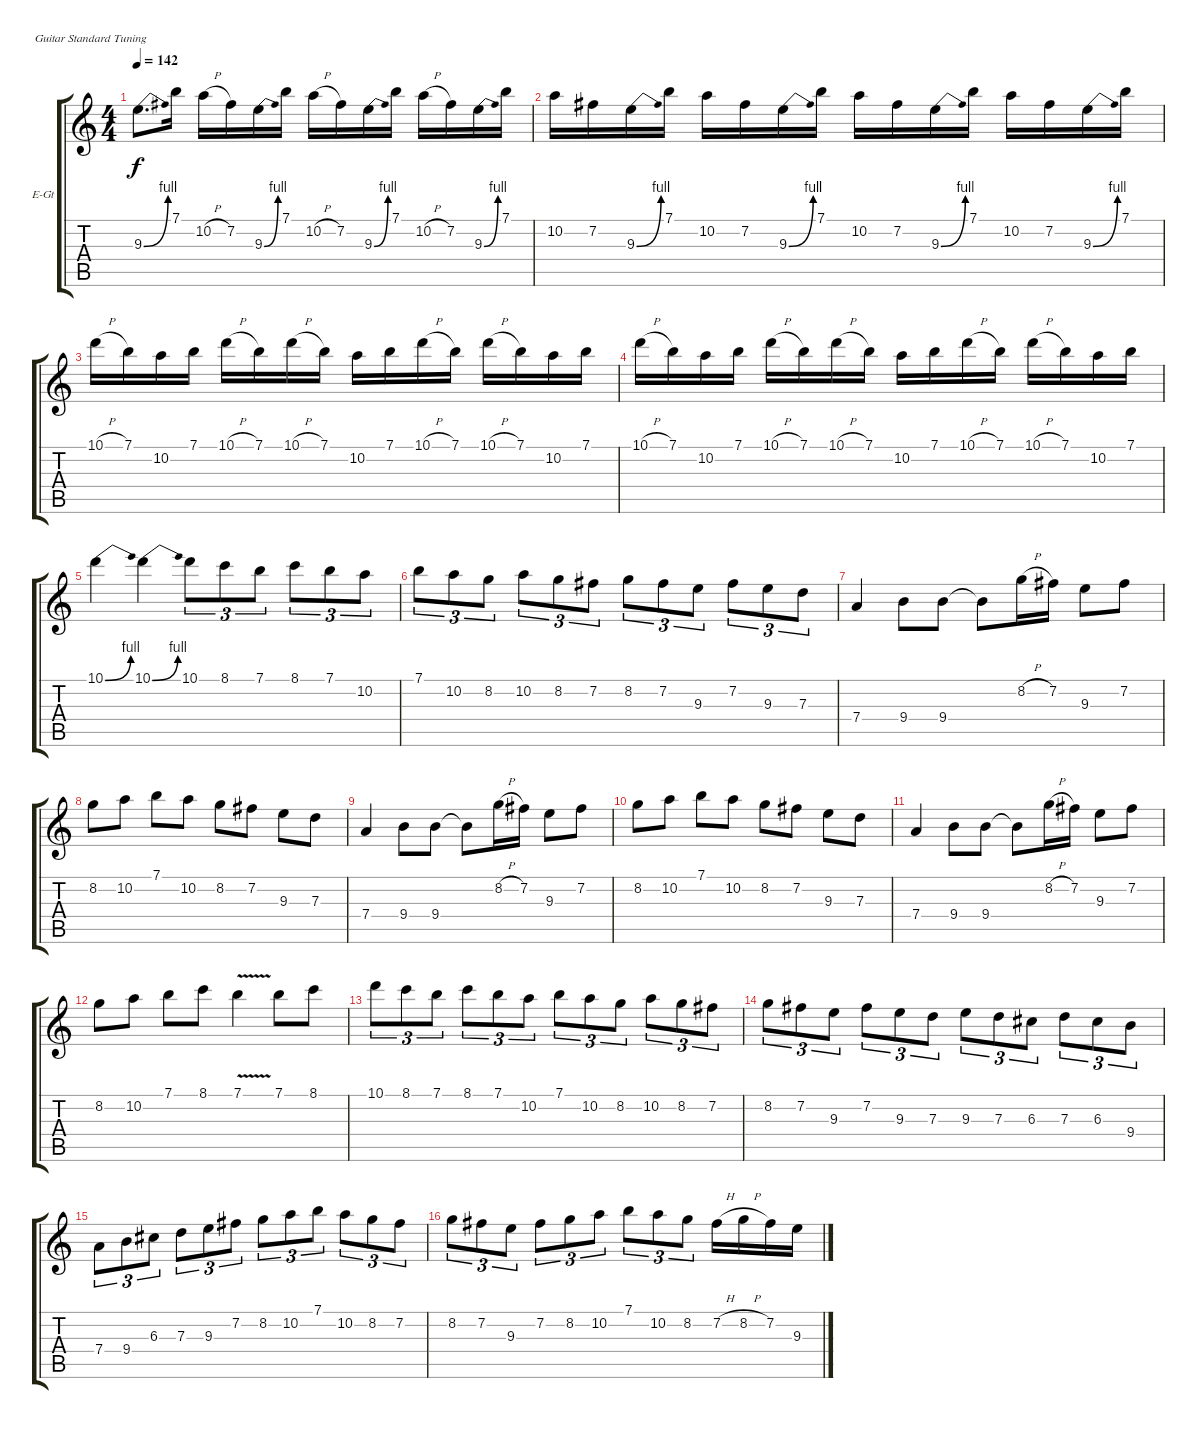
\bracketExtendMode groupsimilarinstruments
\firstSystemTrackNameOrientation horizontal
\otherSystemsTrackNameOrientation horizontal
\track ("Gtr. 2 (Loud)" "E-Gt") {instrument distortionguitar}
\staff {score tabs}
\tuning (E4 B3 G3 D3 A2 E2)
\ts (4 4)
\tempo 142
\clef g2
\ks c
9.3{be (bend 0 0 60 4)}.8{d dy f} 7.1.16 10.2{h}.16 7.2.16 9.3{be (bend 0 0 60 4)}.16 7.1.16 10.2{h}.16 7.2.16 9.3{be (bend 0 0 60 4)}.16 7.1.16 10.2{h}.16 7.2.16 9.3{be (bend 0 0 60 4)}.16 7.1.16 |
10.2.16 7.2.16 9.3{be (bend 0 0 60 4)}.16 7.1.16 10.2.16 7.2.16 9.3{be (bend 0 0 60 4)}.16 7.1.16 10.2.16 7.2.16 9.3{be (bend 0 0 60 4)}.16 7.1.16 10.2.16 7.2.16 9.3{be (bend 0 0 60 4)}.16 7.1.16 |
10.1{h}.16 7.1.16 10.2.16 7.1.16 10.1{h}.16 7.1.16 10.1{h}.16 7.1.16 10.2.16 7.1.16 10.1{h}.16 7.1.16 10.1{h}.16 7.1.16 10.2.16 7.1.16 |
10.1{h}.16 7.1.16 10.2.16 7.1.16 10.1{h}.16 7.1.16 10.1{h}.16 7.1.16 10.2.16 7.1.16 10.1{h}.16 7.1.16 10.1{h}.16 7.1.16 10.2.16 7.1.16 |
10.1{be (bend 0 0 60 4)}.4 10.1{be (bend 0 0 60 4)}.4 10.1.8{tu (3 2)} 8.1.8{tu (3 2)} 7.1.8{tu (3 2)} 8.1.8{tu (3 2)} 7.1.8{tu (3 2)} 10.2.8{tu (3 2)} |
7.1.8{tu (3 2)} 10.2.8{tu (3 2)} 8.2.8{tu (3 2)} 10.2.8{tu (3 2)} 8.2.8{tu (3 2)} 7.2.8{tu (3 2)} 8.2.8{tu (3 2)} 7.2.8{tu (3 2)} 9.3.8{tu (3 2)} 7.2.8{tu (3 2)} 9.3.8{tu (3 2)} 7.3.8{tu (3 2)} |
7.4.4 9.4.8 9.4.8 9.4{t}.8 8.2{h}.16 7.2.16 9.3.8 7.2.8 |
8.2.8 10.2.8 7.1.8 10.2.8 8.2.8 7.2.8 9.3.8 7.3.8 |
7.4.4 9.4.8 9.4.8 9.4{t}.8 8.2{h}.16 7.2.16 9.3.8 7.2.8 |
8.2.8 10.2.8 7.1.8 10.2.8 8.2.8 7.2.8 9.3.8 7.3.8 |
7.4.4 9.4.8 9.4.8 9.4{t}.8 8.2{h}.16 7.2.16 9.3.8 7.2.8 |
8.2.8 10.2.8 7.1.8 8.1.8 7.1{v}.4 7.1.8 8.1.8 |
10.1.8{tu (3 2)} 8.1.8{tu (3 2)} 7.1.8{tu (3 2)} 8.1.8{tu (3 2)} 7.1.8{tu (3 2)} 10.2.8{tu (3 2)} 7.1.8{tu (3 2)} 10.2.8{tu (3 2)} 8.2.8{tu (3 2)} 10.2.8{tu (3 2)} 8.2.8{tu (3 2)} 7.2.8{tu (3 2)} |
8.2.8{tu (3 2)} 7.2.8{tu (3 2)} 9.3.8{tu (3 2)} 7.2.8{tu (3 2)} 9.3.8{tu (3 2)} 7.3.8{tu (3 2)} 9.3.8{tu (3 2)} 7.3.8{tu (3 2)} 6.3.8{tu (3 2)} 7.3.8{tu (3 2)} 6.3.8{tu (3 2)} 9.4.8{tu (3 2)} |
7.4.8{tu (3 2)} 9.4.8{tu (3 2)} 6.3.8{tu (3 2)} 7.3.8{tu (3 2)} 9.3.8{tu (3 2)} 7.2.8{tu (3 2)} 8.2.8{tu (3 2)} 10.2.8{tu (3 2)} 7.1.8{tu (3 2)} 10.2.8{tu (3 2)} 8.2.8{tu (3 2)} 7.2.8{tu (3 2)} |
8.2.8{tu (3 2)} 7.2.8{tu (3 2)} 9.3.8{tu (3 2)} 7.2.8{tu (3 2)} 8.2.8{tu (3 2)} 10.2.8{tu (3 2)} 7.1.8{tu (3 2)} 10.2.8{tu (3 2)} 8.2.8{tu (3 2)} 7.2{h}.16 8.2{h}.16 7.2.16 9.3.16
